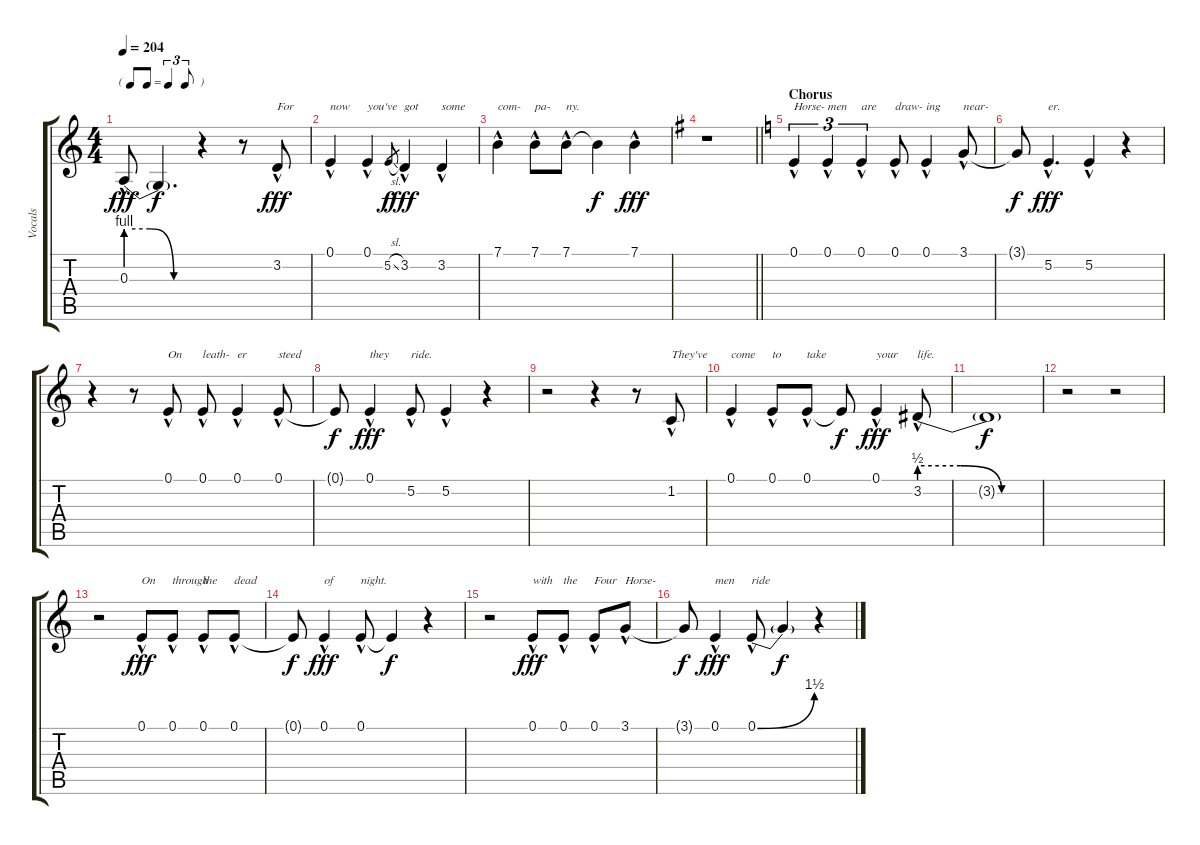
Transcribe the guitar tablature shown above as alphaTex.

\track ("Vocals" "Vocals") {instrument synthbrass2}
\staff {score tabs}
\tuning (E4 B3 G3 D3 A2 E2) {hide}
\ts (4 4)
\tf triplet8th
\tempo 204
\clef g2
\ks c
0.3{be (custom 0 4 20 4 40 0 60 0) hac}.8{dy fff} 0.3{t}.4{d dy f} r.4 r.8 3.2{hac}.8{txt "For" dy fff} |
0.1{hac}.4{txt "now"} 0.1{hac}.4{txt "you've"} 5.2{sl}.8{gr dy f} 3.2{hac}.4{txt "got" dy fff} 3.2{hac}.4{txt "some"} |
7.1{hac}.4{txt "com-"} 7.1{hac}.8{txt "pa-"} 7.1{hac}.8{txt "ny."} 7.1{t}.4{dy f} 7.1{hac}.4{dy fff} |
\barLineRight lightlight
\ks eminor
r.1 |
\section ("" "Chorus")
\ks c
0.1{hac}.4{tu (3 2) txt "Horse-"} 0.1{hac}.4{tu (3 2) txt "men"} 0.1{hac}.4{tu (3 2) txt "are"} 0.1{hac}.8{txt "draw-"} 0.1{hac}.4{txt "ing"} 3.1{hac}.8{txt "near-"} |
3.1{t}.8{dy f} 5.2{hac}.4{d txt "er." dy fff} 5.2{hac}.4 r.4 |
r.4 r.8 0.1{hac}.8{txt "On"} 0.1{hac}.8{txt "leath-"} 0.1{hac}.4{txt "er"} 0.1{hac}.8{txt "steed"} |
0.1{t}.8{dy f} 0.1{hac}.4{txt "they" dy fff} 5.2{hac}.8{txt "ride."} 5.2{hac}.4 r.4 |
r.2 r.4 r.8 1.2{hac}.8{txt "They've"} |
0.1{hac}.4{txt "come"} 0.1{hac}.8{txt "to"} 0.1{hac}.8{txt "take"} 0.1{t}.8{dy f} 0.1{hac}.4{txt "your" dy fff} 3.2{be (custom 0 2 20 2 40 0 60 0) hac}.8{txt "life."} |
3.2{t}.1{dy f} |
r.2 r.2 |
r.2 0.1{hac}.8{txt "On" dy fff} 0.1{hac}.8{txt "through"} 0.1{hac}.8{txt "the"} 0.1{hac}.8{txt "dead"} |
0.1{t}.8{dy f} 0.1{hac}.4{txt "of" dy fff} 0.1{hac}.8{txt "night."} 0.1{t}.4{dy f} r.4 |
r.2 0.1{hac}.8{txt "with" dy fff} 0.1{hac}.8{txt "the"} 0.1{hac}.8{txt "Four"} 3.1{hac}.8{txt "Horse-"} |
3.1{t}.8{dy f} 0.1{hac}.4{txt "men" dy fff} 0.1{be (bend 0 0 60 6) hac}.8{txt "ride"} 0.1{t}.4{dy f} r.4
